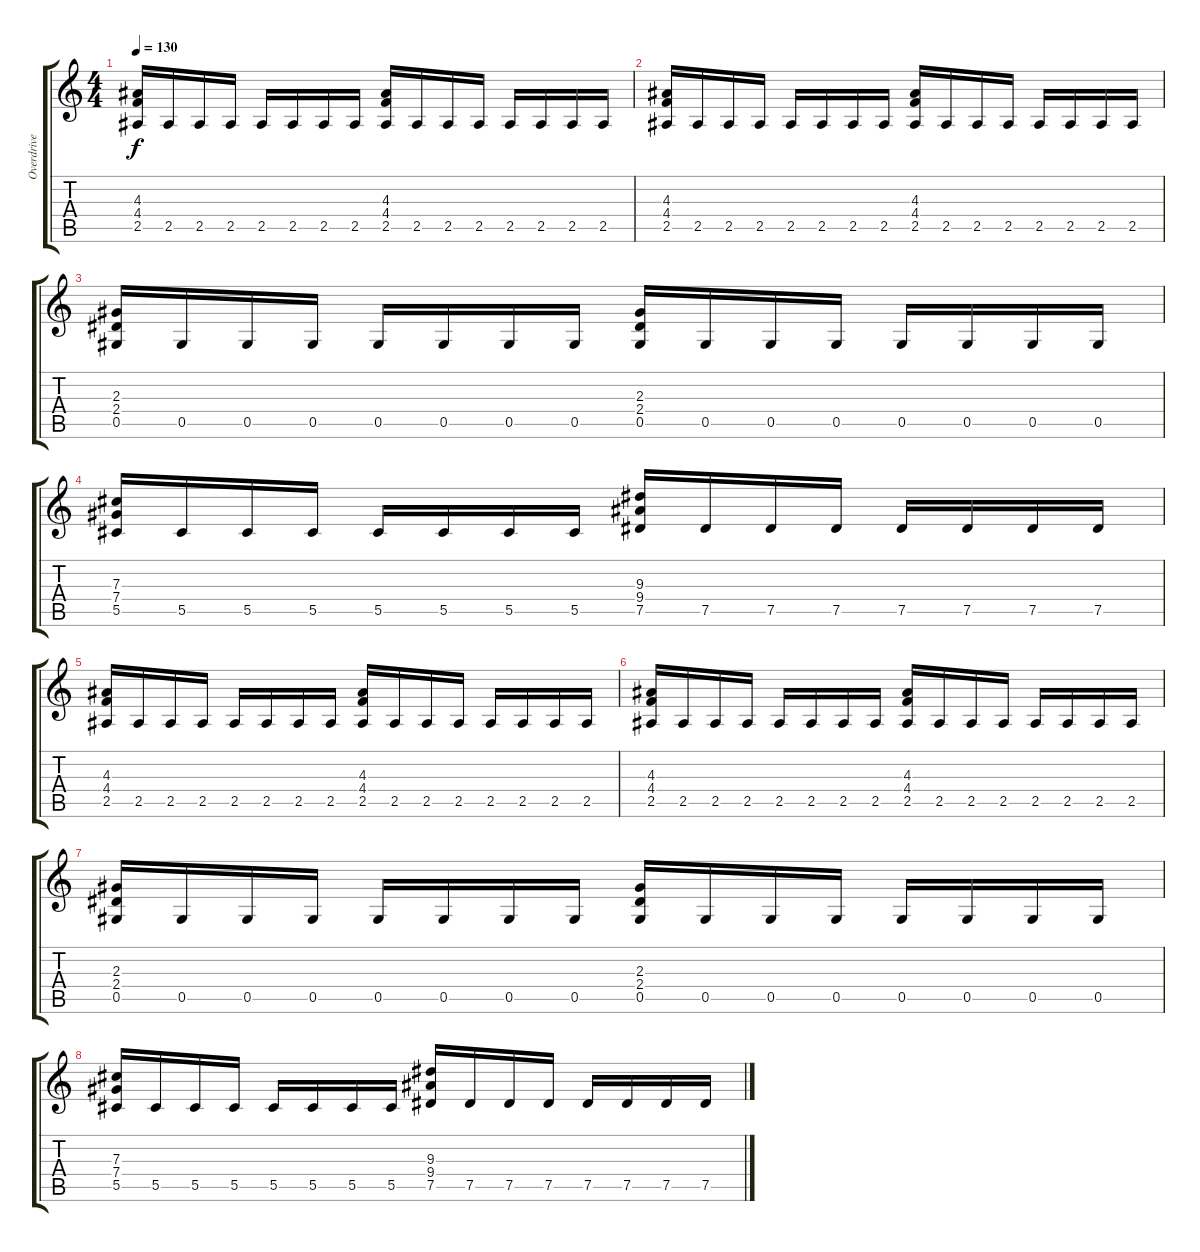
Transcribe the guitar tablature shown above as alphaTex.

\track ("Overdrive Guitar 2" "Overdrive ") {instrument overdrivenguitar}
\staff {score tabs}
\tuning (Eb4 Bb3 Gb3 Db3 Ab2 Eb2) {hide}
\ts (4 4)
\tempo 130
\clef g2
\ks c
(4.3 4.4 2.5).16{dy f} 2.5.16 2.5.16 2.5.16 2.5.16 2.5.16 2.5.16 2.5.16 (4.3 4.4 2.5).16 2.5.16 2.5.16 2.5.16 2.5.16 2.5.16 2.5.16 2.5.16 |
(4.3 4.4 2.5).16 2.5.16 2.5.16 2.5.16 2.5.16 2.5.16 2.5.16 2.5.16 (4.3 4.4 2.5).16 2.5.16 2.5.16 2.5.16 2.5.16 2.5.16 2.5.16 2.5.16 |
(2.3 2.4 0.5).16 0.5.16 0.5.16 0.5.16 0.5.16 0.5.16 0.5.16 0.5.16 (2.3 2.4 0.5).16 0.5.16 0.5.16 0.5.16 0.5.16 0.5.16 0.5.16 0.5.16 |
(7.3 7.4 5.5).16 5.5.16 5.5.16 5.5.16 5.5.16 5.5.16 5.5.16 5.5.16 (9.3 9.4 7.5).16 7.5.16 7.5.16 7.5.16 7.5.16 7.5.16 7.5.16 7.5.16 |
(4.3 4.4 2.5).16 2.5.16 2.5.16 2.5.16 2.5.16 2.5.16 2.5.16 2.5.16 (4.3 4.4 2.5).16 2.5.16 2.5.16 2.5.16 2.5.16 2.5.16 2.5.16 2.5.16 |
(4.3 4.4 2.5).16 2.5.16 2.5.16 2.5.16 2.5.16 2.5.16 2.5.16 2.5.16 (4.3 4.4 2.5).16 2.5.16 2.5.16 2.5.16 2.5.16 2.5.16 2.5.16 2.5.16 |
(2.3 2.4 0.5).16 0.5.16 0.5.16 0.5.16 0.5.16 0.5.16 0.5.16 0.5.16 (2.3 2.4 0.5).16 0.5.16 0.5.16 0.5.16 0.5.16 0.5.16 0.5.16 0.5.16 |
(7.3 7.4 5.5).16 5.5.16 5.5.16 5.5.16 5.5.16 5.5.16 5.5.16 5.5.16 (9.3 9.4 7.5).16 7.5.16 7.5.16 7.5.16 7.5.16 7.5.16 7.5.16 7.5.16
